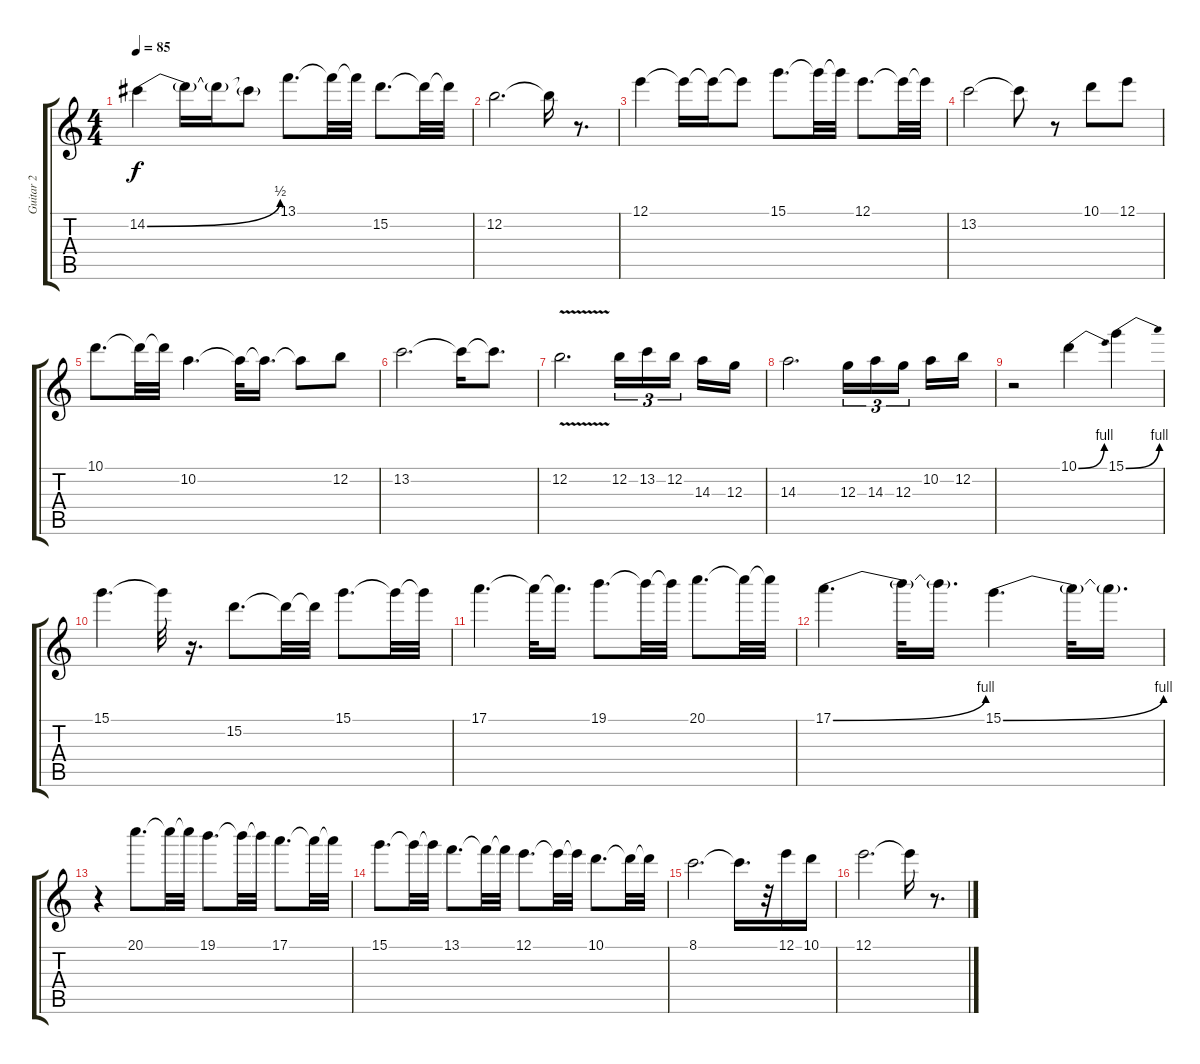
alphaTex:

\track ("Guitar 2" "Guitar 2") {instrument distortionguitar}
\staff {score tabs}
\tuning (E4 B3 G3 D3 A2 E2) {hide}
\ts (4 4)
\tempo 85
\clef g2
\ks c
14.2{be (bend 0 0 60 2)}.4{dy f} 14.2{t}.16 14.2{t}.16 14.2{t}.8 13.1.8{d} 13.1{t}.32 13.1{t}.32 15.2.8{d} 15.2{t}.32 15.2{t}.32 |
12.2.2{d} 12.2{t}.16 r.8{d} |
12.1.4 12.1{t}.16 12.1{t}.16 12.1{t}.8 15.1.8{d} 15.1{t}.32 15.1{t}.32 12.1.8{d} 12.1{t}.32 12.1{t}.32 |
13.2.2 13.2{t}.8 r.8 10.1.8 12.1.8 |
10.1.8{d} 10.1{t}.32 10.1{t}.32 10.2.4{d} 10.2{t}.32 10.2{t}.16{d} 10.2{t}.8 12.2.8 |
13.2.2{d} 13.2{t}.16 13.2{t}.8{d} |
12.2{v}.2{d} 12.2.16{tu (3 2)} 13.2.16{tu (3 2)} 12.2.16{tu (3 2)} 14.3.16 12.3.16 |
14.3.2{d} 12.3.16{tu (3 2)} 14.3.16{tu (3 2)} 12.3.16{tu (3 2)} 10.2.16 12.2.16 |
r.2 10.1{be (bend 0 0 60 4)}.4 15.1{be (bend 0 0 60 4)}.4 |
15.1.4{d} 15.1{t}.32 r.16{d} 15.2.8{d} 15.2{t}.32 15.2{t}.32 15.1.8{d} 15.1{t}.32 15.1{t}.32 |
17.1.4{d} 17.1{t}.32 17.1{t}.16{d} 19.1.8{d} 19.1{t}.32 19.1{t}.32 20.1.8{d} 20.1{t}.32 20.1{t}.32 |
17.1{be (bend 0 0 60 4)}.4{d} 17.1{t}.32 17.1{t}.16{d} 15.1{be (bend 0 0 60 4)}.4{d} 15.1{t}.32 15.1{t}.16{d} |
r.4 20.1.8{d} 20.1{t}.32 20.1{t}.32 19.1.8{d} 19.1{t}.32 19.1{t}.32 17.1.8{d} 17.1{t}.32 17.1{t}.32 |
15.1.8{d} 15.1{t}.32 15.1{t}.32 13.1.8{d} 13.1{t}.32 13.1{t}.32 12.1.8{d} 12.1{t}.32 12.1{t}.32 10.1.8{d} 10.1{t}.32 10.1{t}.32 |
8.1.2{d} 8.1{t}.16{d} r.32 12.1.16 10.1.16 |
12.1.2{d} 12.1{t}.16 r.8{d}
